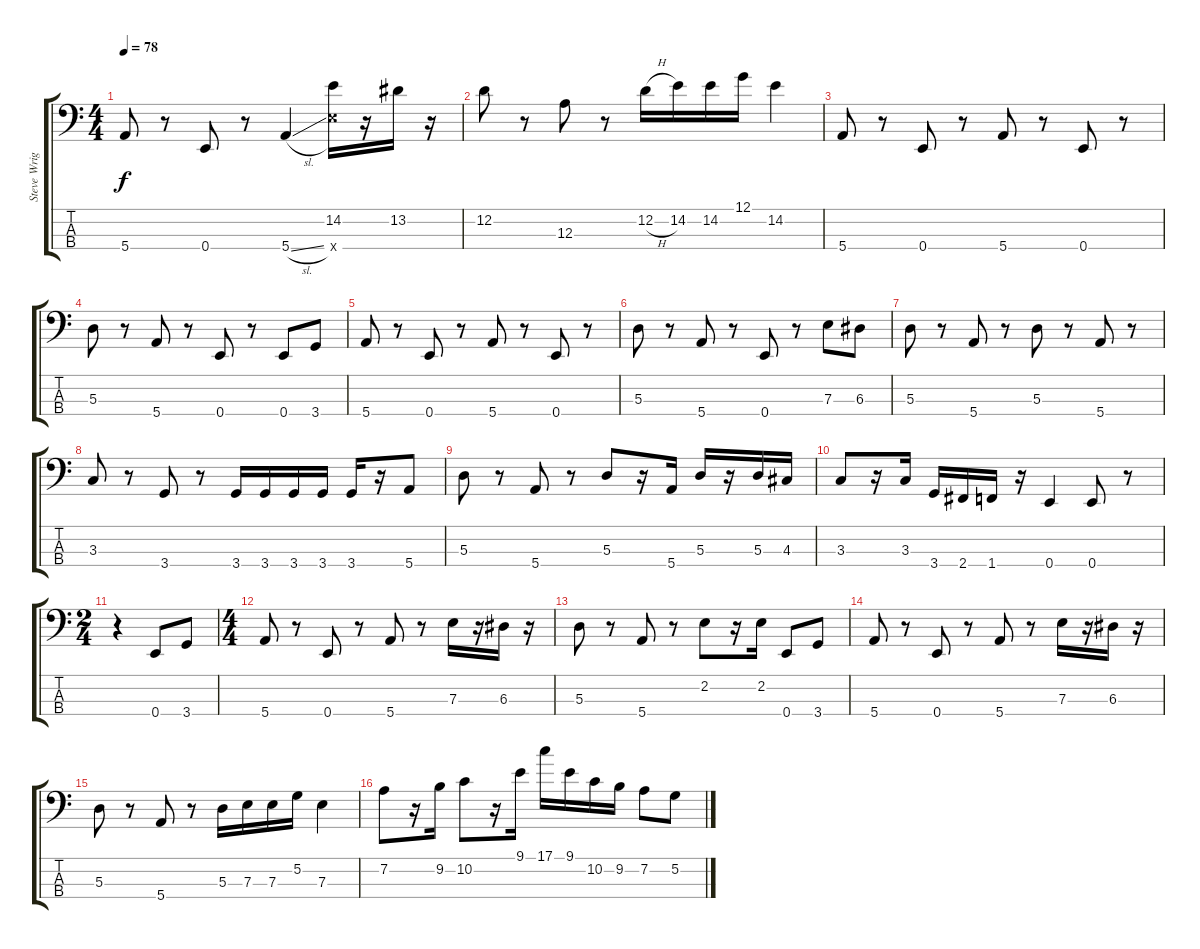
\track ("Steve Wright" "Steve Wrig") {instrument electricbassfinger}
\staff {score tabs}
\tuning (G2 D2 A1 E1) {hide}
\ts (4 4)
\tempo 78
\clef f4
\ks c
5.4.8{dy f} r.8 0.4.8 r.8 5.4{sl}.4 (14.2 12.4{x}).16 r.16 13.2.16 r.16 |
12.2.8 r.8 12.3.8 r.8 12.2{h}.16 14.2.16 14.2.16 12.1.16 14.2.4 |
5.4.8 r.8 0.4.8 r.8 5.4.8 r.8 0.4.8 r.8 |
5.3.8 r.8 5.4.8 r.8 0.4.8 r.8 0.4.8 3.4.8 |
5.4.8 r.8 0.4.8 r.8 5.4.8 r.8 0.4.8 r.8 |
5.3.8 r.8 5.4.8 r.8 0.4.8 r.8 7.3.8 6.3.8 |
5.3.8 r.8 5.4.8 r.8 5.3.8 r.8 5.4.8 r.8 |
3.3.8 r.8 3.4.8 r.8 3.4.16 3.4.16 3.4.16 3.4.16 3.4.16 r.16 5.4.8 |
5.3.8 r.8 5.4.8 r.8 5.3.8 r.16 5.4.16 5.3.16 r.16 5.3.16 4.3.16 |
3.3.8 r.16 3.3.16 3.4.16 2.4.16 1.4.16 r.16 0.4.4 0.4.8 r.8 |
\ts (2 4)
r.4 0.4.8 3.4.8 |
\ts (4 4)
5.4.8 r.8 0.4.8 r.8 5.4.8 r.8 7.3.16 r.16 6.3.16 r.16 |
5.3.8 r.8 5.4.8 r.8 2.2.8 r.16 2.2.16 0.4.8 3.4.8 |
5.4.8 r.8 0.4.8 r.8 5.4.8 r.8 7.3.16 r.16 6.3.16 r.16 |
5.3.8 r.8 5.4.8 r.8 5.3.16 7.3.16 7.3.16 5.2.16 7.3.4 |
7.2.8 r.16 9.2.16 10.2.8 r.16 9.1.16 17.1.16 9.1.16 10.2.16 9.2.16 7.2.8 5.2.8
